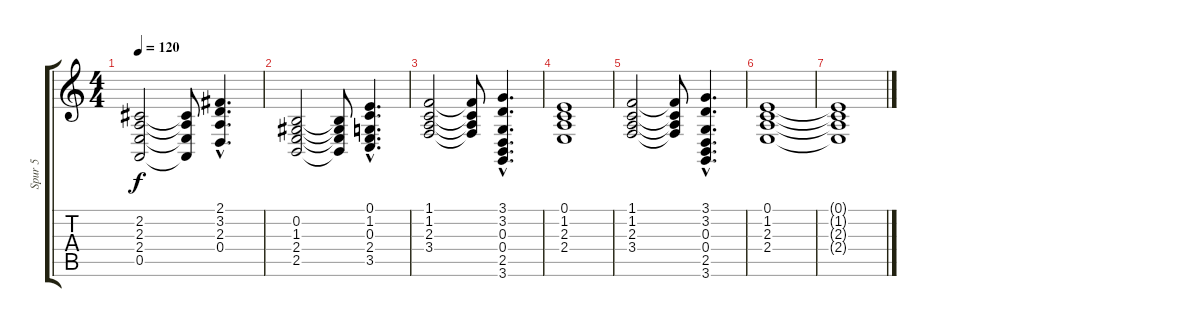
\track ("Spur 5" "Spur 5") {instrument stringensemble1}
\staff {score tabs}
\tuning (E4 B3 G3 D3 A2 E2) {hide}
\ts (4 4)
\tempo 120
\clef g2
\ks c
(2.2 2.3 2.4 0.5).2{dy f} (2.2{t} 2.3{t} 2.4{t} 0.5{t}).8 (2.1{hac} 3.2{hac} 2.3{hac} 0.4{hac}).4{d} |
(0.2 1.3 2.4 2.5).2 (0.2{t} 1.3{t} 2.4{t} 2.5{t}).8 (0.1{hac} 1.2{hac} 0.3{hac} 2.4{hac} 3.5{hac}).4{d} |
(1.1 1.2 2.3 3.4).2 (1.1{t} 1.2{t} 2.3{t} 3.4{t}).8 (3.1{hac} 3.2{hac} 0.3{hac} 0.4{hac} 2.5{hac} 3.6{hac}).4{d} |
(0.1 1.2 2.3 2.4).1 |
(1.1 1.2 2.3 3.4).2 (1.1{t} 1.2{t} 2.3{t} 3.4{t}).8 (3.1{hac} 3.2{hac} 0.3{hac} 0.4{hac} 2.5{hac} 3.6{hac}).4{d} |
(0.1 1.2 2.3 2.4).1{volume 3} |
(0.1{t} 1.2{t} 2.3{t} 2.4{t}).1
